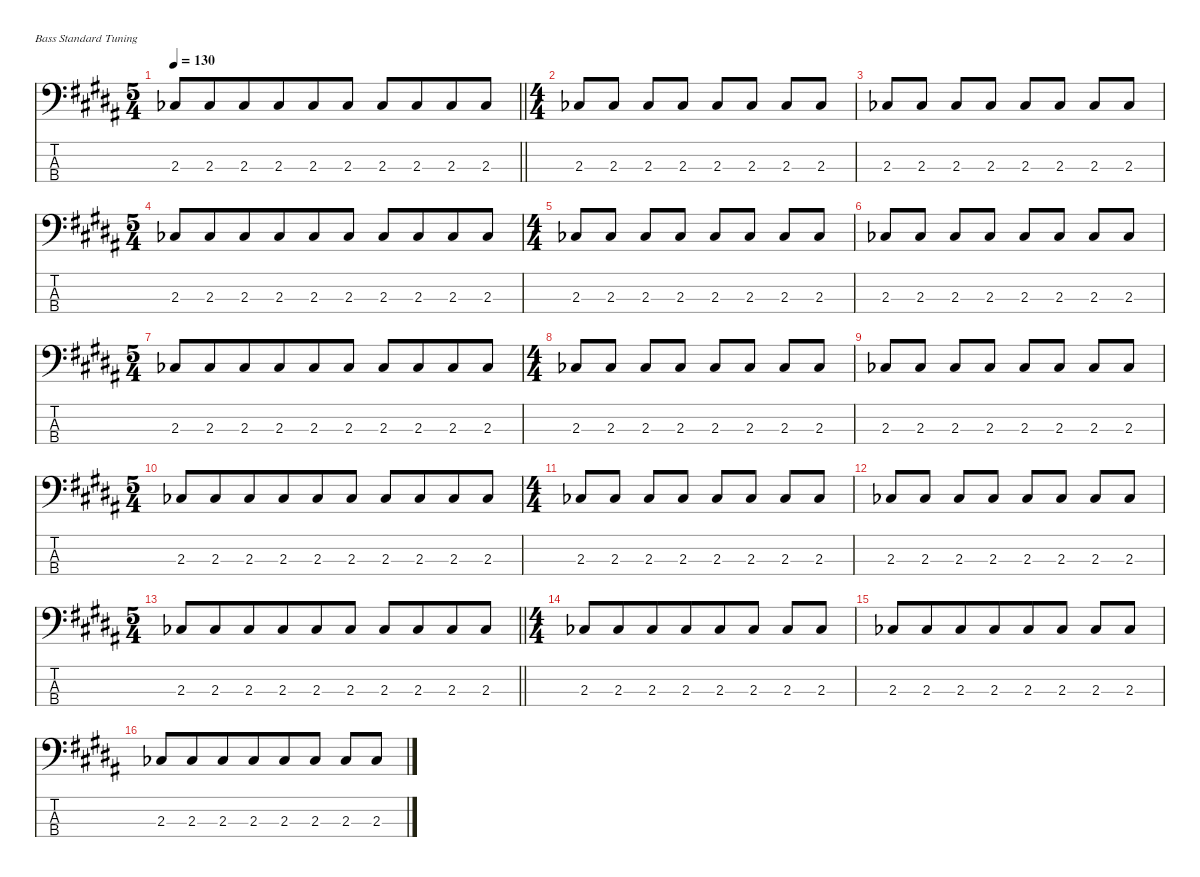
\defaultSystemsLayout 4
\hideDynamics
\bracketExtendMode nobrackets
\singleTrackTrackNamePolicy hidden
\multiTrackTrackNamePolicy hidden
\firstSystemTrackNameMode fullname
\otherSystemsTrackNameOrientation horizontal
\track ("BASS" "s.guit.") {instrument acousticguitarsteel}
\staff {score tabs}
\tuning (G2 D2 A1 E1)
\ts (5 4)
\beaming (8 6 4)
\tempo 130
\clef f4
\barLineRight lightlight
\ks b
2.3{acc b}.8{dy f beam Up} 2.3{acc b}.8{beam Up} 2.3{acc b}.8{beam Up} 2.3{acc b}.8{beam Up} 2.3{acc b}.8{beam Up} 2.3{acc b}.8{beam Up} 2.3{acc b}.8{beam Up} 2.3{acc b}.8{beam Up} 2.3{acc b}.8{beam Up} 2.3{acc b}.8{beam Up} |
\ts (4 4)
\beaming (8 2 2 2 2)
2.3{acc b}.8{beam Up} 2.3{acc b}.8{beam Up} 2.3{acc b}.8{beam Up} 2.3{acc b}.8{beam Up} 2.3{acc b}.8{beam Up} 2.3{acc b}.8{beam Up} 2.3{acc b}.8{beam Up} 2.3{acc b}.8{beam Up} |
2.3{acc b}.8{beam Up} 2.3{acc b}.8{beam Up} 2.3{acc b}.8{beam Up} 2.3{acc b}.8{beam Up} 2.3{acc b}.8{beam Up} 2.3{acc b}.8{beam Up} 2.3{acc b}.8{beam Up} 2.3{acc b}.8{beam Up} |
\ts (5 4)
\beaming (8 6 4)
2.3{acc b}.8{beam Up} 2.3{acc b}.8{beam Up} 2.3{acc b}.8{beam Up} 2.3{acc b}.8{beam Up} 2.3{acc b}.8{beam Up} 2.3{acc b}.8{beam Up} 2.3{acc b}.8{beam Up} 2.3{acc b}.8{beam Up} 2.3{acc b}.8{beam Up} 2.3{acc b}.8{beam Up} |
\ts (4 4)
\beaming (8 2 2 2 2)
2.3{acc b}.8{beam Up} 2.3{acc b}.8{beam Up} 2.3{acc b}.8{beam Up} 2.3{acc b}.8{beam Up} 2.3{acc b}.8{beam Up} 2.3{acc b}.8{beam Up} 2.3{acc b}.8{beam Up} 2.3{acc b}.8{beam Up} |
2.3{acc b}.8{beam Up} 2.3{acc b}.8{beam Up} 2.3{acc b}.8{beam Up} 2.3{acc b}.8{beam Up} 2.3{acc b}.8{beam Up} 2.3{acc b}.8{beam Up} 2.3{acc b}.8{beam Up} 2.3{acc b}.8{beam Up} |
\ts (5 4)
\beaming (8 6 4)
2.3{acc b}.8{beam Up} 2.3{acc b}.8{beam Up} 2.3{acc b}.8{beam Up} 2.3{acc b}.8{beam Up} 2.3{acc b}.8{beam Up} 2.3{acc b}.8{beam Up} 2.3{acc b}.8{beam Up} 2.3{acc b}.8{beam Up} 2.3{acc b}.8{beam Up} 2.3{acc b}.8{beam Up} |
\ts (4 4)
\beaming (8 2 2 2 2)
2.3{acc b}.8{beam Up} 2.3{acc b}.8{beam Up} 2.3{acc b}.8{beam Up} 2.3{acc b}.8{beam Up} 2.3{acc b}.8{beam Up} 2.3{acc b}.8{beam Up} 2.3{acc b}.8{beam Up} 2.3{acc b}.8{beam Up} |
2.3{acc b}.8{beam Up} 2.3{acc b}.8{beam Up} 2.3{acc b}.8{beam Up} 2.3{acc b}.8{beam Up} 2.3{acc b}.8{beam Up} 2.3{acc b}.8{beam Up} 2.3{acc b}.8{beam Up} 2.3{acc b}.8{beam Up} |
\ts (5 4)
\beaming (8 6 4)
2.3{acc b}.8{beam Up} 2.3{acc b}.8{beam Up} 2.3{acc b}.8{beam Up} 2.3{acc b}.8{beam Up} 2.3{acc b}.8{beam Up} 2.3{acc b}.8{beam Up} 2.3{acc b}.8{beam Up} 2.3{acc b}.8{beam Up} 2.3{acc b}.8{beam Up} 2.3{acc b}.8{beam Up} |
\ts (4 4)
\beaming (8 2 2 2 2)
2.3{acc b}.8{beam Up} 2.3{acc b}.8{beam Up} 2.3{acc b}.8{beam Up} 2.3{acc b}.8{beam Up} 2.3{acc b}.8{beam Up} 2.3{acc b}.8{beam Up} 2.3{acc b}.8{beam Up} 2.3{acc b}.8{beam Up} |
2.3{acc b}.8{beam Up} 2.3{acc b}.8{beam Up} 2.3{acc b}.8{beam Up} 2.3{acc b}.8{beam Up} 2.3{acc b}.8{beam Up} 2.3{acc b}.8{beam Up} 2.3{acc b}.8{beam Up} 2.3{acc b}.8{beam Up} |
\ts (5 4)
\beaming (8 6 4)
\barLineRight lightlight
2.3{acc b}.8{beam Up} 2.3{acc b}.8{beam Up} 2.3{acc b}.8{beam Up} 2.3{acc b}.8{beam Up} 2.3{acc b}.8{beam Up} 2.3{acc b}.8{beam Up} 2.3{acc b}.8{beam Up} 2.3{acc b}.8{beam Up} 2.3{acc b}.8{beam Up} 2.3{acc b}.8{beam Up} |
\ts (4 4)
\beaming (8 6 4)
2.3{acc b}.8{beam Up} 2.3{acc b}.8{beam Up} 2.3{acc b}.8{beam Up} 2.3{acc b}.8{beam Up} 2.3{acc b}.8{beam Up} 2.3{acc b}.8{beam Up} 2.3{acc b}.8{beam Up} 2.3{acc b}.8{beam Up} |
2.3{acc b}.8{beam Up} 2.3{acc b}.8{beam Up} 2.3{acc b}.8{beam Up} 2.3{acc b}.8{beam Up} 2.3{acc b}.8{beam Up} 2.3{acc b}.8{beam Up} 2.3{acc b}.8{beam Up} 2.3{acc b}.8{beam Up} |
2.3{acc b}.8{beam Up} 2.3{acc b}.8{beam Up} 2.3{acc b}.8{beam Up} 2.3{acc b}.8{beam Up} 2.3{acc b}.8{beam Up} 2.3{acc b}.8{beam Up} 2.3{acc b}.8{beam Up} 2.3{acc b}.8{beam Up}
